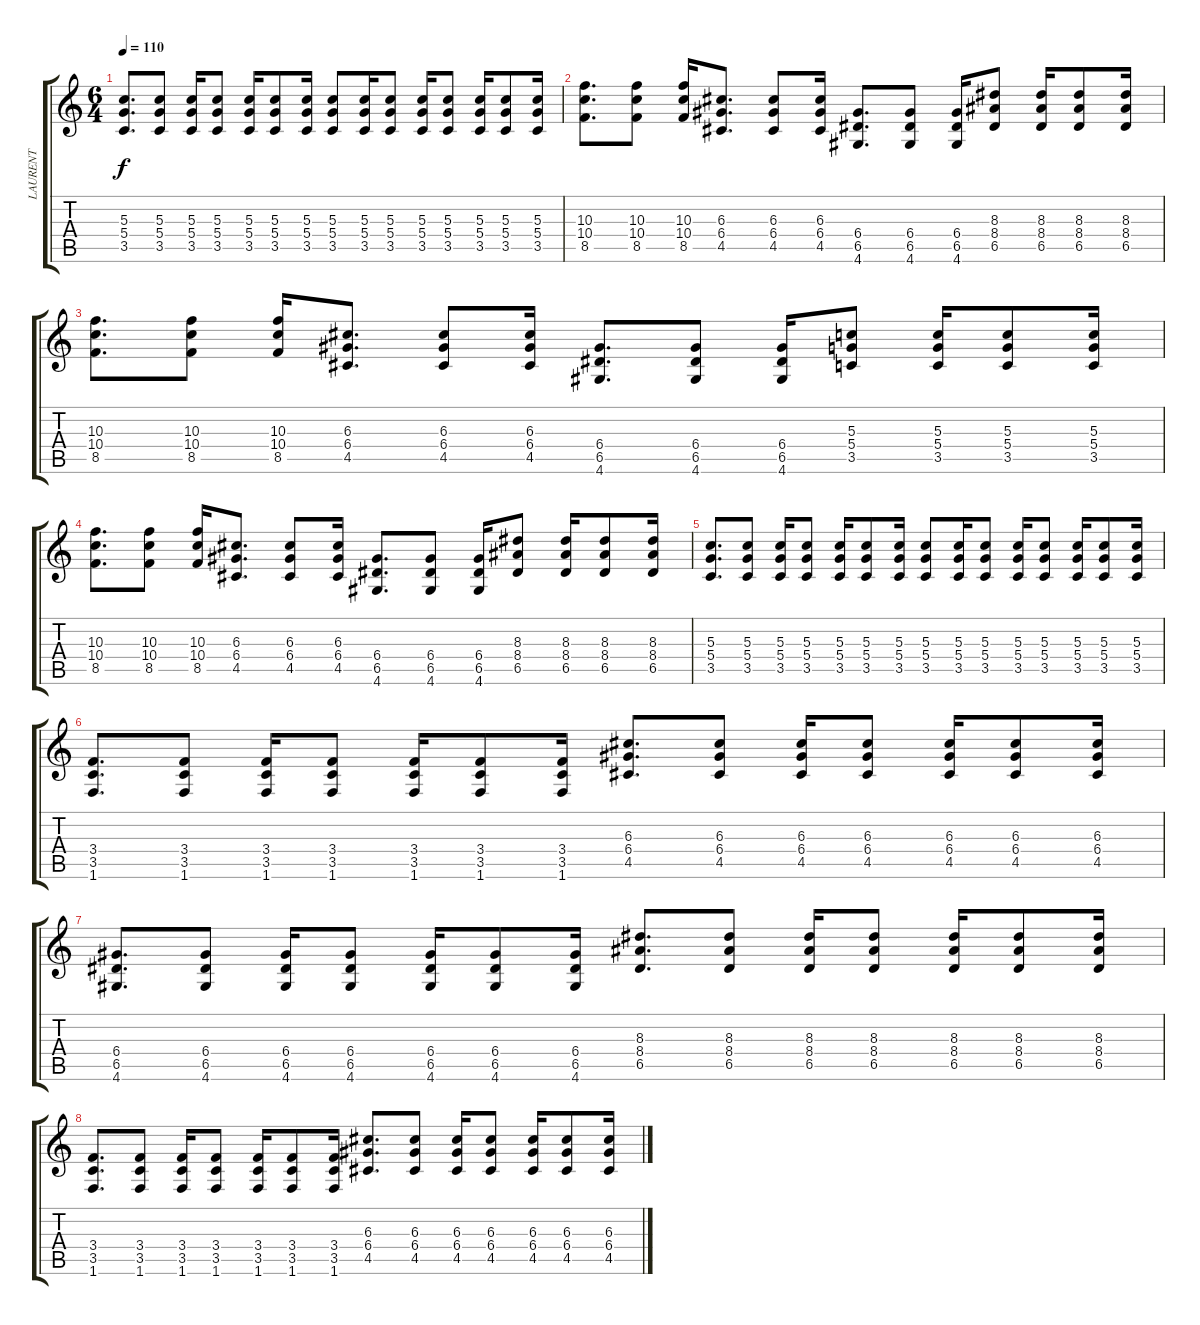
\track ("LAURENT" "LAURENT") {instrument distortionguitar}
\staff {score tabs}
\tuning (E4 B3 G3 D3 A2 E2) {hide}
\ts (6 4)
\tempo 110
\clef g2
\ks c
(5.3 5.4 3.5).8{d dy f} (5.3 5.4 3.5).8 (5.3 5.4 3.5).16 (5.3 5.4 3.5).8 (5.3 5.4 3.5).16 (5.3 5.4 3.5).8 (5.3 5.4 3.5).16 (5.3 5.4 3.5).8 (5.3 5.4 3.5).16 (5.3 5.4 3.5).8 (5.3 5.4 3.5).16 (5.3 5.4 3.5).8 (5.3 5.4 3.5).16 (5.3 5.4 3.5).8 (5.3 5.4 3.5).16 |
(10.3 10.4 8.5).8{d} (10.3 10.4 8.5).8 (10.3 10.4 8.5).16 (6.3 6.4 4.5).8{d} (6.3 6.4 4.5).8 (6.3 6.4 4.5).16 (6.4 6.5 4.6).8{d} (6.4 6.5 4.6).8 (6.4 6.5 4.6).16 (8.3 8.4 6.5).8 (8.3 8.4 6.5).16 (8.3 8.4 6.5).8 (8.3 8.4 6.5).16 |
(10.3 10.4 8.5).8{d} (10.3 10.4 8.5).8 (10.3 10.4 8.5).16 (6.3 6.4 4.5).8{d} (6.3 6.4 4.5).8 (6.3 6.4 4.5).16 (6.4 6.5 4.6).8{d} (6.4 6.5 4.6).8 (6.4 6.5 4.6).16 (5.3 5.4 3.5).8 (5.3 5.4 3.5).16 (5.3 5.4 3.5).8 (5.3 5.4 3.5).16 |
(10.3 10.4 8.5).8{d} (10.3 10.4 8.5).8 (10.3 10.4 8.5).16 (6.3 6.4 4.5).8{d} (6.3 6.4 4.5).8 (6.3 6.4 4.5).16 (6.4 6.5 4.6).8{d} (6.4 6.5 4.6).8 (6.4 6.5 4.6).16 (8.3 8.4 6.5).8 (8.3 8.4 6.5).16 (8.3 8.4 6.5).8 (8.3 8.4 6.5).16 |
(5.3 5.4 3.5).8{d} (5.3 5.4 3.5).8 (5.3 5.4 3.5).16 (5.3 5.4 3.5).8 (5.3 5.4 3.5).16 (5.3 5.4 3.5).8 (5.3 5.4 3.5).16 (5.3 5.4 3.5).8 (5.3 5.4 3.5).16 (5.3 5.4 3.5).8 (5.3 5.4 3.5).16 (5.3 5.4 3.5).8 (5.3 5.4 3.5).16 (5.3 5.4 3.5).8 (5.3 5.4 3.5).16 |
(3.4 3.5 1.6).8{d} (3.4 3.5 1.6).8 (3.4 3.5 1.6).16 (3.4 3.5 1.6).8 (3.4 3.5 1.6).16 (3.4 3.5 1.6).8 (3.4 3.5 1.6).16 (6.3 6.4 4.5).8{d} (6.3 6.4 4.5).8 (6.3 6.4 4.5).16 (6.3 6.4 4.5).8 (6.3 6.4 4.5).16 (6.3 6.4 4.5).8 (6.3 6.4 4.5).16 |
(6.4 6.5 4.6).8{d} (6.4 6.5 4.6).8 (6.4 6.5 4.6).16 (6.4 6.5 4.6).8 (6.4 6.5 4.6).16 (6.4 6.5 4.6).8 (6.4 6.5 4.6).16 (8.3 8.4 6.5).8{d} (8.3 8.4 6.5).8 (8.3 8.4 6.5).16 (8.3 8.4 6.5).8 (8.3 8.4 6.5).16 (8.3 8.4 6.5).8 (8.3 8.4 6.5).16 |
(3.4 3.5 1.6).8{d} (3.4 3.5 1.6).8 (3.4 3.5 1.6).16 (3.4 3.5 1.6).8 (3.4 3.5 1.6).16 (3.4 3.5 1.6).8 (3.4 3.5 1.6).16 (6.3 6.4 4.5).8{d} (6.3 6.4 4.5).8 (6.3 6.4 4.5).16 (6.3 6.4 4.5).8 (6.3 6.4 4.5).16 (6.3 6.4 4.5).8 (6.3 6.4 4.5).16
